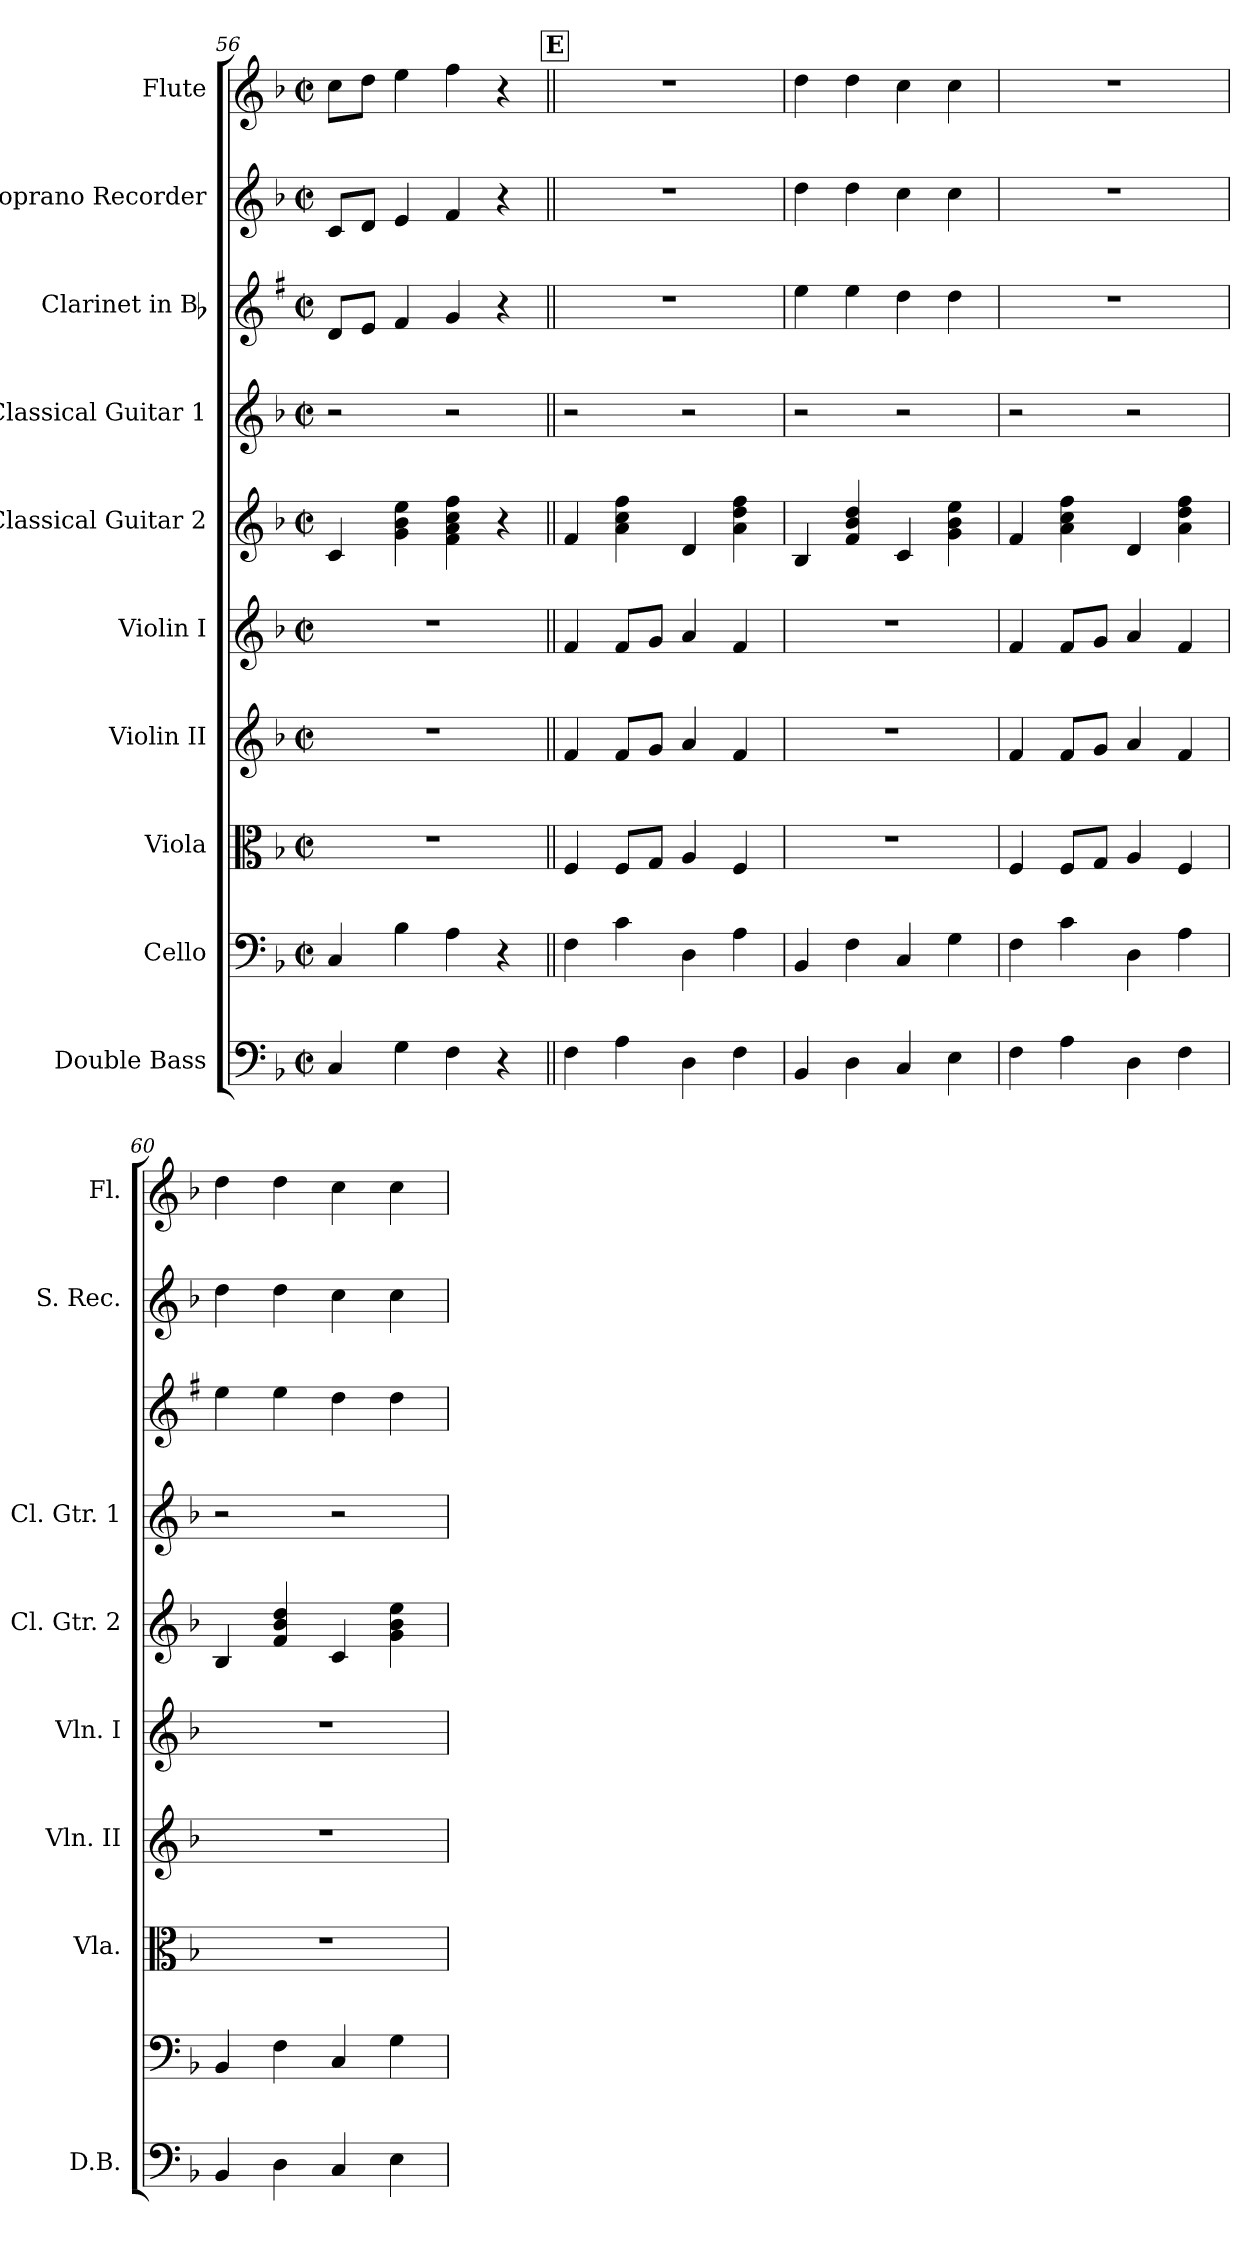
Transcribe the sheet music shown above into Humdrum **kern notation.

**kern	**kern	**kern	**kern	**kern	**kern	**kern	**kern	**kern	**kern
*part10	*part9	*part8	*part7	*part6	*part5	*part4	*part3	*part2	*part1
*staff10	*staff9	*staff8	*staff7	*staff6	*staff5	*staff4	*staff3	*staff2	*staff1
*I"Double Bass	*I"Cello	*I"Viola	*I"Violin II	*I"Violin I	*I"Classical Guitar 2	*I"Classical Guitar 1	*I"Clarinet in Bb	*I"Soprano Recorder	*I"Flute
*I'D.B.	*	*I'Vla.	*I'Vln. II	*I'Vln. I	*I'Cl. Gtr. 2	*I'Cl. Gtr. 1	*	*I'S. Rec.	*I'Fl.
*clefF4	*clefF4	*clefC3	*clefG2	*clefG2	*clefG2	*clefG2	*clefG2	*clefG2	*clefG2
*ITrd7c12	*	*	*	*	*ITrd7c12	*ITrd7c12	*ITrd1c2	*ITrd-7c-12	*
*k[b-]	*k[b-]	*k[b-]	*k[b-]	*k[b-]	*k[b-]	*k[b-]	*k[b-]	*k[b-]	*k[b-]
*F:	*F:	*F:	*F:	*F:	*F:	*F:	*F:	*F:	*F:
*M2/2	*M2/2	*M2/2	*M2/2	*M2/2	*M2/2	*M2/2	*M2/2	*M2/2	*M2/2
*met(c|)	*met(c|)	*met(c|)	*met(c|)	*met(c|)	*met(c|)	*met(c|)	*met(c|)	*met(c|)	*met(c|)
=56	=56	=56	=56	=56	=56	=56	=56	=56	=56
4CC/	4C/	1r	1r	1r	4C/	2r	8c/L	8cc/L	8cc\L
.	.	.	.	.	.	.	8d/J	8dd/J	8dd\J
4GG\	4B-\	.	.	.	4G\ 4B-i\ 4e\	.	4e/	4ee/	4ee\
4FF\	4A\	.	.	.	4F\ 4A\ 4c\ 4f\	2r	4f/	4ff/	4ff\
4r	4r	.	.	.	4r	.	4r	4r	4r
!!LO:PB:g=z
!!LO:REH:place=s1:a:B:fs=12:t=E
=57||	=57||	=57||	=57||	=57||	=57||	=57||	=57||	=57||	=57||
4FF\	4F\	4F/	4f/	4f/	4F/	2r	1r	1r	1r
4AA\	4c\	8F/L	8f/L	8f/L	4A\ 4c\ 4f\	.	.	.	.
.	.	8G/J	8g/J	8g/J	.	.	.	.	.
4DD\	4D\	4A/	4a/	4a/	4D/	2r	.	.	.
4FF\	4A\	4F/	4f/	4f/	4A\ 4d\ 4f\	.	.	.	.
=58	=58	=58	=58	=58	=58	=58	=58	=58	=58
4BBB-/	4BB-/	1r	1r	1r	4BB-/	2r	4dd\	4ddd\	4dd\
4DD\	4F\	.	.	.	4F/ 4B-/ 4d/	.	4dd\	4ddd\	4dd\
4CC/	4C/	.	.	.	4C/	2r	4cc\	4ccc\	4cc\
4EE\	4G\	.	.	.	4G\ 4B-\ 4e\	.	4cc\	4ccc\	4cc\
=59	=59	=59	=59	=59	=59	=59	=59	=59	=59
4FF\	4F\	4F/	4f/	4f/	4F/	2r	1r	1r	1r
4AA\	4c\	8F/L	8f/L	8f/L	4A\ 4c\ 4f\	.	.	.	.
.	.	8G/J	8g/J	8g/J	.	.	.	.	.
4DD\	4D\	4A/	4a/	4a/	4D/	2r	.	.	.
4FF\	4A\	4F/	4f/	4f/	4A\ 4d\ 4f\	.	.	.	.
=60	=60	=60	=60	=60	=60	=60	=60	=60	=60
4BBB-/	4BB-/	1r	1r	1r	4BB-/	2r	4dd\	4ddd\	4dd\
4DD\	4F\	.	.	.	4F/ 4B-/ 4d/	.	4dd\	4ddd\	4dd\
4CC/	4C/	.	.	.	4C/	2r	4cc\	4ccc\	4cc\
4EE\	4G\	.	.	.	4G\ 4B-i\ 4e\	.	4cc\	4ccc\	4cc\
=	=	=	=	=	=	=	=	=	=
*-	*-	*-	*-	*-	*-	*-	*-	*-	*-
